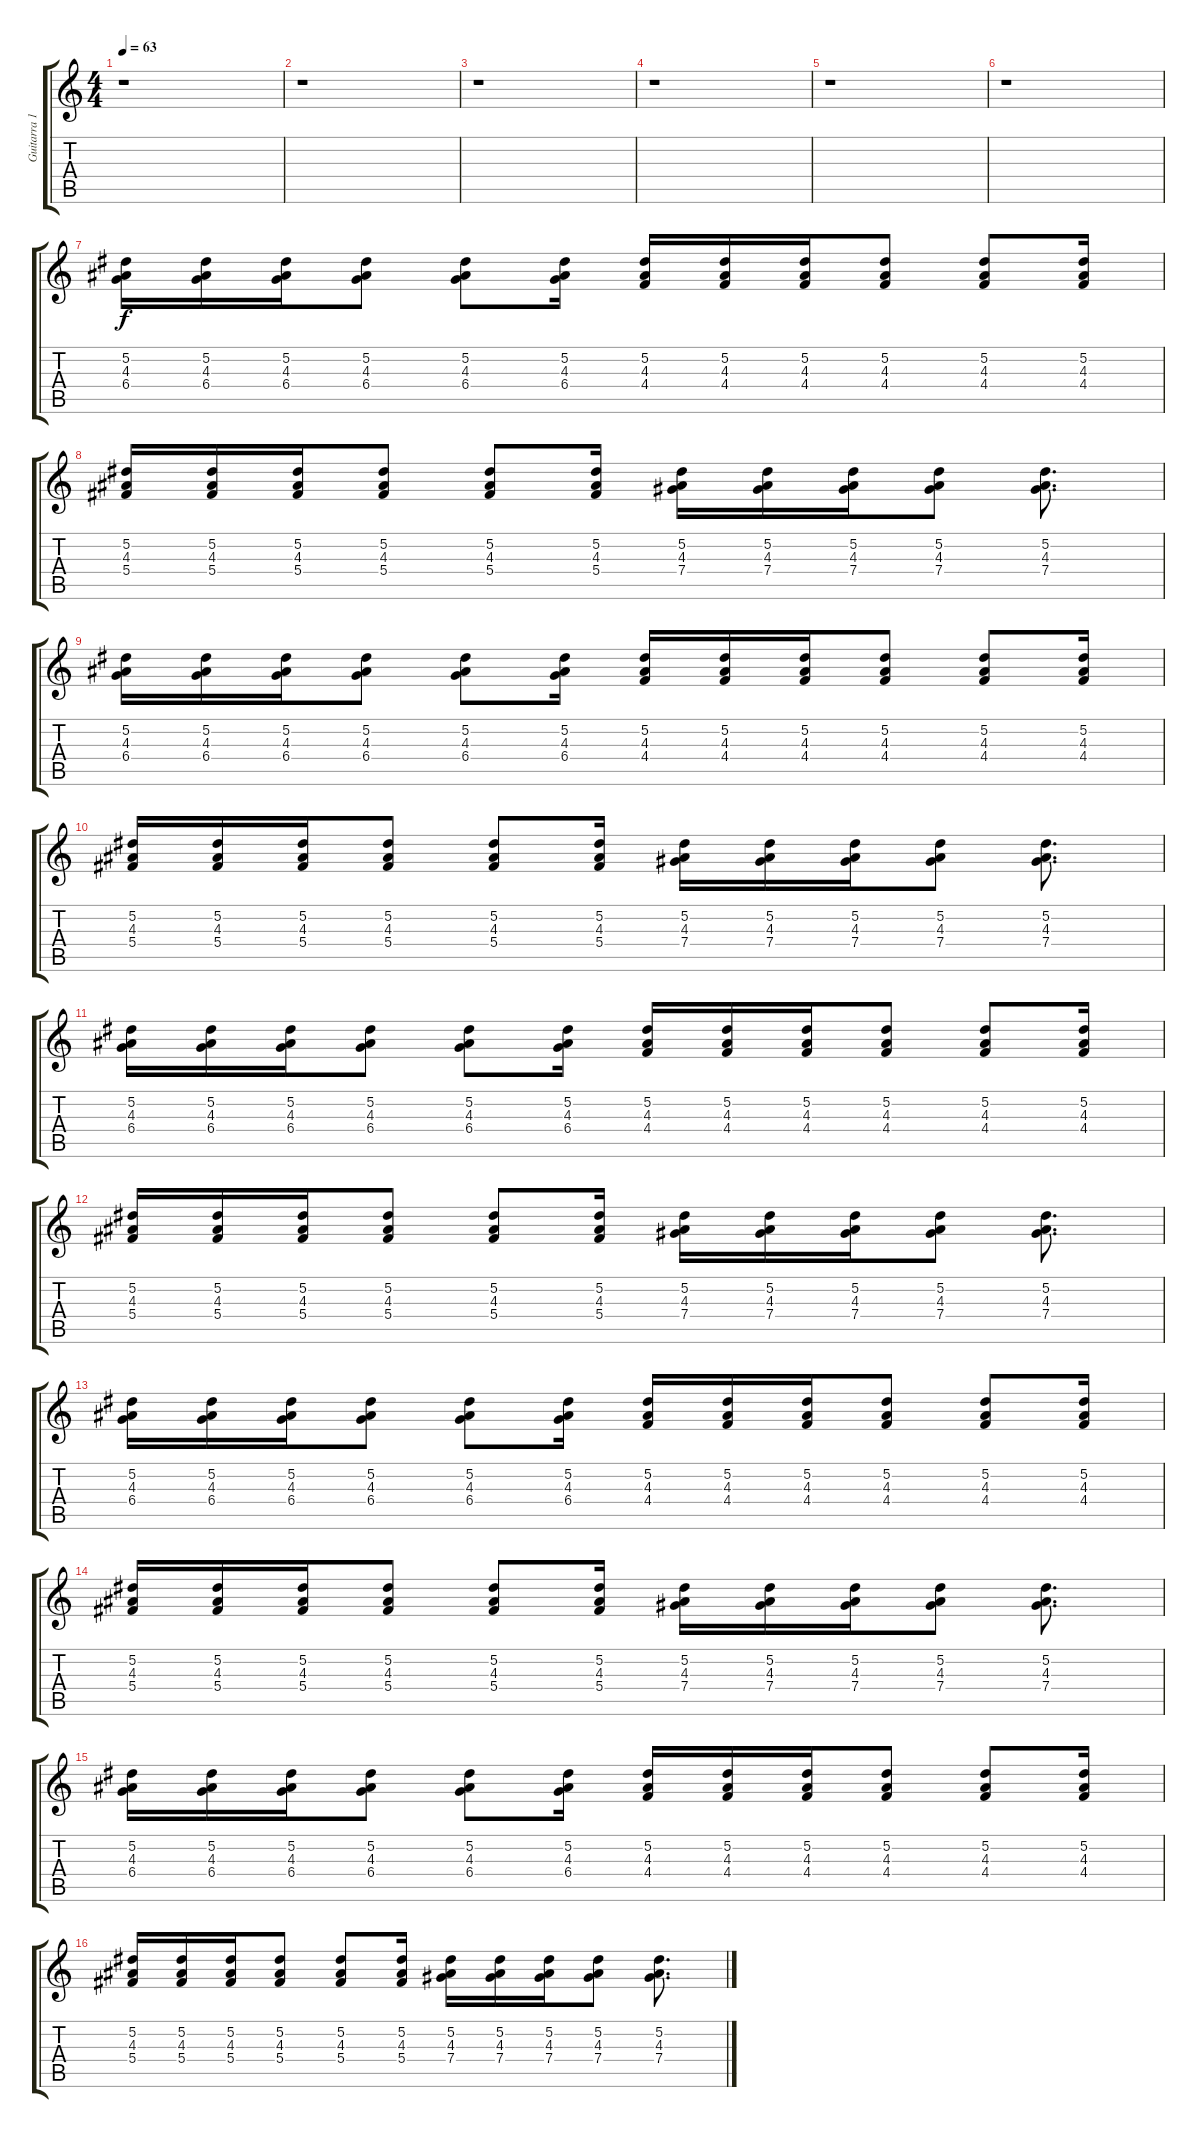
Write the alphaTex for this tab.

\track ("Guitarra 1" "Guitarra 1") {instrument acousticguitarnylon}
\staff {score tabs}
\tuning (Eb4 Bb3 Gb3 Db3 Ab2 Eb2) {hide}
\ts (4 4)
\tempo 63
\clef g2
\ks c
r.1{dy f instrument acousticguitarnylon} |
r.1 |
r.1 |
r.1 |
r.1 |
r.1 |
(5.2 4.3 6.4).16 (5.2 4.3 6.4).16 (5.2 4.3 6.4).16 (5.2 4.3 6.4).8 (5.2 4.3 6.4).8 (5.2 4.3 6.4).16 (5.2 4.3 4.4).16 (5.2 4.3 4.4).16 (5.2 4.3 4.4).16 (5.2 4.3 4.4).8 (5.2 4.3 4.4).8 (5.2 4.3 4.4).16 |
(5.2 4.3 5.4).16 (5.2 4.3 5.4).16 (5.2 4.3 5.4).16 (5.2 4.3 5.4).8 (5.2 4.3 5.4).8 (5.2 4.3 5.4).16 (5.2 4.3 7.4).16 (5.2 4.3 7.4).16 (5.2 4.3 7.4).16 (5.2 4.3 7.4).8 (5.2 4.3 7.4).8{d} |
(5.2 4.3 6.4).16 (5.2 4.3 6.4).16 (5.2 4.3 6.4).16 (5.2 4.3 6.4).8 (5.2 4.3 6.4).8 (5.2 4.3 6.4).16 (5.2 4.3 4.4).16 (5.2 4.3 4.4).16 (5.2 4.3 4.4).16 (5.2 4.3 4.4).8 (5.2 4.3 4.4).8 (5.2 4.3 4.4).16 |
(5.2 4.3 5.4).16 (5.2 4.3 5.4).16 (5.2 4.3 5.4).16 (5.2 4.3 5.4).8 (5.2 4.3 5.4).8 (5.2 4.3 5.4).16 (5.2 4.3 7.4).16 (5.2 4.3 7.4).16 (5.2 4.3 7.4).16 (5.2 4.3 7.4).8 (5.2 4.3 7.4).8{d} |
(5.2 4.3 6.4).16 (5.2 4.3 6.4).16 (5.2 4.3 6.4).16 (5.2 4.3 6.4).8 (5.2 4.3 6.4).8 (5.2 4.3 6.4).16 (5.2 4.3 4.4).16 (5.2 4.3 4.4).16 (5.2 4.3 4.4).16 (5.2 4.3 4.4).8 (5.2 4.3 4.4).8 (5.2 4.3 4.4).16 |
(5.2 4.3 5.4).16 (5.2 4.3 5.4).16 (5.2 4.3 5.4).16 (5.2 4.3 5.4).8 (5.2 4.3 5.4).8 (5.2 4.3 5.4).16 (5.2 4.3 7.4).16 (5.2 4.3 7.4).16 (5.2 4.3 7.4).16 (5.2 4.3 7.4).8 (5.2 4.3 7.4).8{d} |
(5.2 4.3 6.4).16 (5.2 4.3 6.4).16 (5.2 4.3 6.4).16 (5.2 4.3 6.4).8 (5.2 4.3 6.4).8 (5.2 4.3 6.4).16 (5.2 4.3 4.4).16 (5.2 4.3 4.4).16 (5.2 4.3 4.4).16 (5.2 4.3 4.4).8 (5.2 4.3 4.4).8 (5.2 4.3 4.4).16 |
(5.2 4.3 5.4).16 (5.2 4.3 5.4).16 (5.2 4.3 5.4).16 (5.2 4.3 5.4).8 (5.2 4.3 5.4).8 (5.2 4.3 5.4).16 (5.2 4.3 7.4).16 (5.2 4.3 7.4).16 (5.2 4.3 7.4).16 (5.2 4.3 7.4).8 (5.2 4.3 7.4).8{d} |
(5.2 4.3 6.4).16 (5.2 4.3 6.4).16 (5.2 4.3 6.4).16 (5.2 4.3 6.4).8 (5.2 4.3 6.4).8 (5.2 4.3 6.4).16 (5.2 4.3 4.4).16 (5.2 4.3 4.4).16 (5.2 4.3 4.4).16 (5.2 4.3 4.4).8 (5.2 4.3 4.4).8 (5.2 4.3 4.4).16 |
(5.2 4.3 5.4).16 (5.2 4.3 5.4).16 (5.2 4.3 5.4).16 (5.2 4.3 5.4).8 (5.2 4.3 5.4).8 (5.2 4.3 5.4).16 (5.2 4.3 7.4).16 (5.2 4.3 7.4).16 (5.2 4.3 7.4).16 (5.2 4.3 7.4).8 (5.2 4.3 7.4).8{d}
